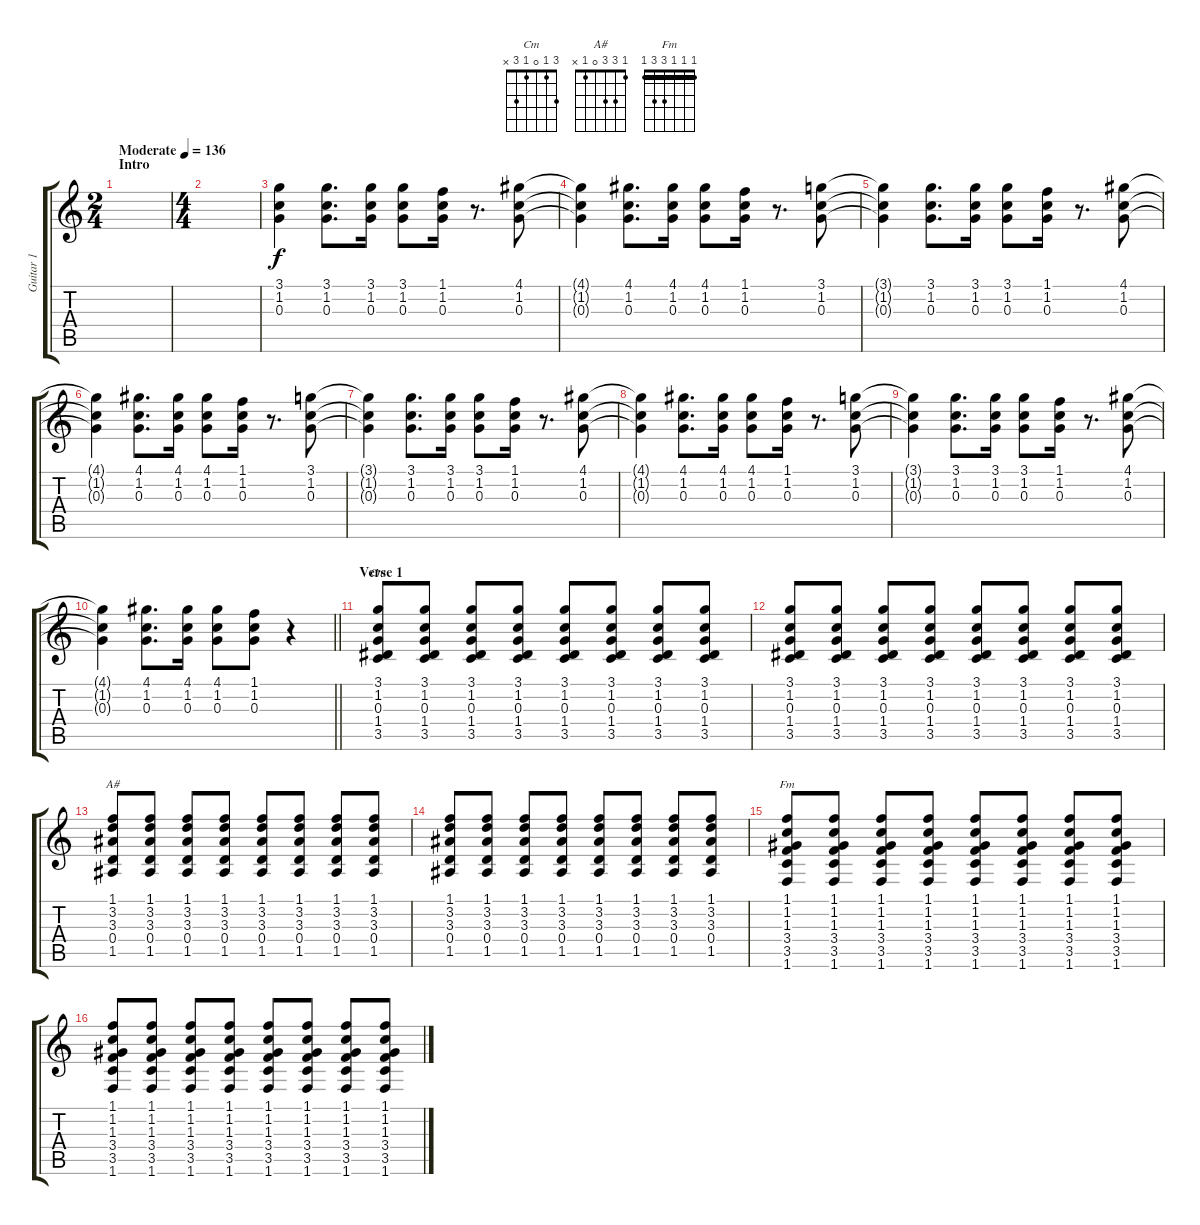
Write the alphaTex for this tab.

\track ("Guitar 1" "Guitar 1") {instrument distortionguitar}
\staff {score tabs}
\tuning (E4 B3 G3 D3 A2 E2) {hide}
\chord ("Cm" 3 1 0 1 3 x)
\chord ("A#" 1 3 3 0 1 x)
\chord ("Fm" 1 1 1 3 3 1) {barre 1}
\ts (2 4)
\section ("" "Intro")
\tempo (136 "Moderate")
\clef g2
\ks c
|
\ts (4 4)
|
(3.1 1.2 0.3).4 (3.1 1.2 0.3).8{d} (3.1 1.2 0.3).16 (3.1 1.2 0.3).8 (1.1 1.2 0.3).16 r.8{d} (4.1 1.2 0.3).8 |
(4.1{t} 1.2{t} 0.3{t}).4 (4.1 1.2 0.3).8{d} (4.1 1.2 0.3).16 (4.1 1.2 0.3).8 (1.1 1.2 0.3).16 r.8{d} (3.1 1.2 0.3).8 |
(3.1{t} 1.2{t} 0.3{t}).4 (3.1 1.2 0.3).8{d} (3.1 1.2 0.3).16 (3.1 1.2 0.3).8 (1.1 1.2 0.3).16 r.8{d} (4.1 1.2 0.3).8 |
(4.1{t} 1.2{t} 0.3{t}).4 (4.1 1.2 0.3).8{d} (4.1 1.2 0.3).16 (4.1 1.2 0.3).8 (1.1 1.2 0.3).16 r.8{d} (3.1 1.2 0.3).8 |
(3.1{t} 1.2{t} 0.3{t}).4 (3.1 1.2 0.3).8{d} (3.1 1.2 0.3).16 (3.1 1.2 0.3).8 (1.1 1.2 0.3).16 r.8{d} (4.1 1.2 0.3).8 |
(4.1{t} 1.2{t} 0.3{t}).4 (4.1 1.2 0.3).8{d} (4.1 1.2 0.3).16 (4.1 1.2 0.3).8 (1.1 1.2 0.3).16 r.8{d} (3.1 1.2 0.3).8 |
(3.1{t} 1.2{t} 0.3{t}).4 (3.1 1.2 0.3).8{d} (3.1 1.2 0.3).16 (3.1 1.2 0.3).8 (1.1 1.2 0.3).16 r.8{d} (4.1 1.2 0.3).8 |
\barLineRight lightlight
(4.1{t} 1.2{t} 0.3{t}).4 (4.1 1.2 0.3).8{d} (4.1 1.2 0.3).16 (4.1 1.2 0.3).8 (1.1 1.2 0.3).8 r.4 |
\section ("" "Verse 1")
(3.1 1.2 0.3 1.4 3.5).8{ch "Cm"} (3.1 1.2 0.3 1.4 3.5).8 (3.1 1.2 0.3 1.4 3.5).8 (3.1 1.2 0.3 1.4 3.5).8 (3.1 1.2 0.3 1.4 3.5).8 (3.1 1.2 0.3 1.4 3.5).8 (3.1 1.2 0.3 1.4 3.5).8 (3.1 1.2 0.3 1.4 3.5).8 |
(3.1 1.2 0.3 1.4 3.5).8 (3.1 1.2 0.3 1.4 3.5).8 (3.1 1.2 0.3 1.4 3.5).8 (3.1 1.2 0.3 1.4 3.5).8 (3.1 1.2 0.3 1.4 3.5).8 (3.1 1.2 0.3 1.4 3.5).8 (3.1 1.2 0.3 1.4 3.5).8 (3.1 1.2 0.3 1.4 3.5).8 |
(1.1 3.2 3.3 0.4 1.5).8{ch "A#"} (1.1 3.2 3.3 0.4 1.5).8 (1.1 3.2 3.3 0.4 1.5).8 (1.1 3.2 3.3 0.4 1.5).8 (1.1 3.2 3.3 0.4 1.5).8 (1.1 3.2 3.3 0.4 1.5).8 (1.1 3.2 3.3 0.4 1.5).8 (1.1 3.2 3.3 0.4 1.5).8 |
(1.1 3.2 3.3 0.4 1.5).8 (1.1 3.2 3.3 0.4 1.5).8 (1.1 3.2 3.3 0.4 1.5).8 (1.1 3.2 3.3 0.4 1.5).8 (1.1 3.2 3.3 0.4 1.5).8 (1.1 3.2 3.3 0.4 1.5).8 (1.1 3.2 3.3 0.4 1.5).8 (1.1 3.2 3.3 0.4 1.5).8 |
(1.1 1.2 1.3 3.4 3.5 1.6).8{ch "Fm"} (1.1 1.2 1.3 3.4 3.5 1.6).8 (1.1 1.2 1.3 3.4 3.5 1.6).8 (1.1 1.2 1.3 3.4 3.5 1.6).8 (1.1 1.2 1.3 3.4 3.5 1.6).8 (1.1 1.2 1.3 3.4 3.5 1.6).8 (1.1 1.2 1.3 3.4 3.5 1.6).8 (1.1 1.2 1.3 3.4 3.5 1.6).8 |
(1.1 1.2 1.3 3.4 3.5 1.6).8 (1.1 1.2 1.3 3.4 3.5 1.6).8 (1.1 1.2 1.3 3.4 3.5 1.6).8 (1.1 1.2 1.3 3.4 3.5 1.6).8 (1.1 1.2 1.3 3.4 3.5 1.6).8 (1.1 1.2 1.3 3.4 3.5 1.6).8 (1.1 1.2 1.3 3.4 3.5 1.6).8 (1.1 1.2 1.3 3.4 3.5 1.6).8
